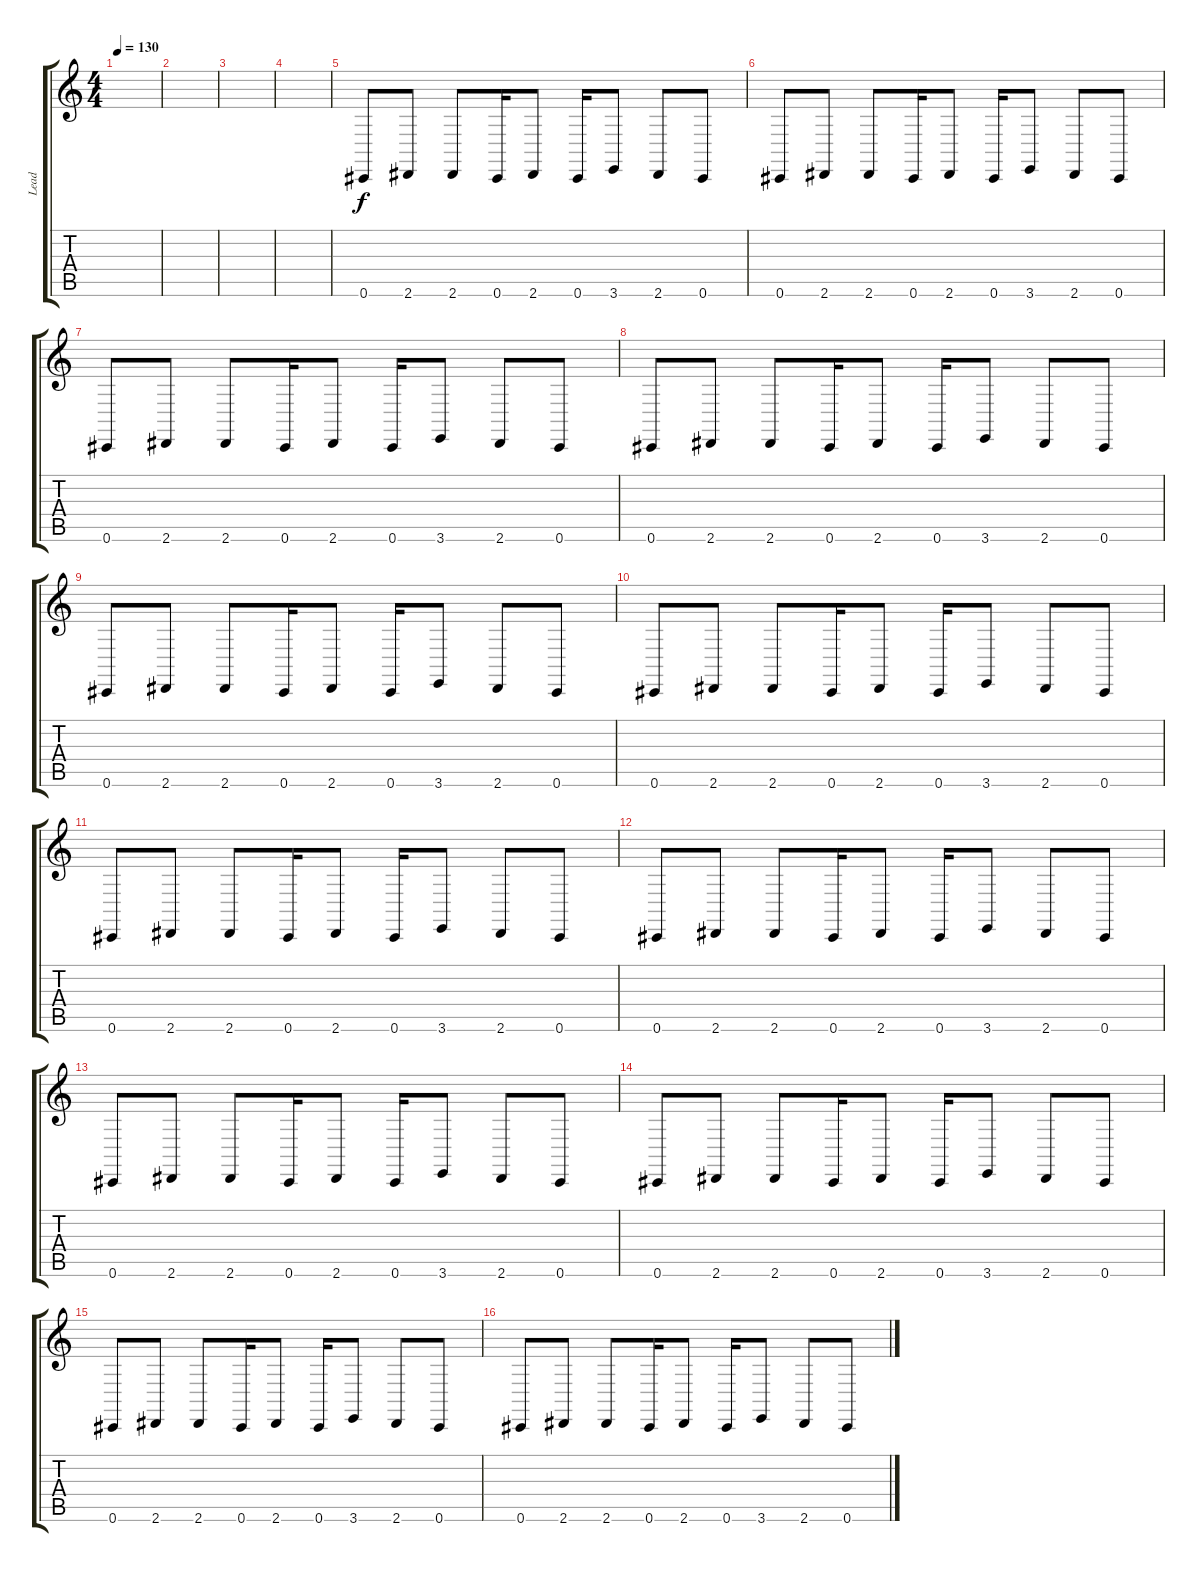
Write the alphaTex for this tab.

\track ("Lead" "Lead") {instrument lead2sawtooth}
\staff {score tabs}
\tuning (Eb4 Bb3 Gb3 Db3 Ab2 Db2) {hide}
\ts (4 4)
\tempo 130
\clef g2
\ks c
|
|
|
|
0.6.8 2.6.8 2.6.8 0.6.16 2.6.8 0.6.16 3.6.8 2.6.8 0.6.8 |
0.6.8 2.6.8 2.6.8 0.6.16 2.6.8 0.6.16 3.6.8 2.6.8 0.6.8 |
0.6.8 2.6.8 2.6.8 0.6.16 2.6.8 0.6.16 3.6.8 2.6.8 0.6.8 |
0.6.8 2.6.8 2.6.8 0.6.16 2.6.8 0.6.16 3.6.8 2.6.8 0.6.8 |
0.6.8 2.6.8 2.6.8 0.6.16 2.6.8 0.6.16 3.6.8 2.6.8 0.6.8 |
0.6.8 2.6.8 2.6.8 0.6.16 2.6.8 0.6.16 3.6.8 2.6.8 0.6.8 |
0.6.8 2.6.8 2.6.8 0.6.16 2.6.8 0.6.16 3.6.8 2.6.8 0.6.8 |
0.6.8 2.6.8 2.6.8 0.6.16 2.6.8 0.6.16 3.6.8 2.6.8 0.6.8 |
0.6.8 2.6.8 2.6.8 0.6.16 2.6.8 0.6.16 3.6.8 2.6.8 0.6.8 |
0.6.8 2.6.8 2.6.8 0.6.16 2.6.8 0.6.16 3.6.8 2.6.8 0.6.8 |
0.6.8 2.6.8 2.6.8 0.6.16 2.6.8 0.6.16 3.6.8 2.6.8 0.6.8 |
0.6.8 2.6.8 2.6.8 0.6.16 2.6.8 0.6.16 3.6.8 2.6.8 0.6.8
